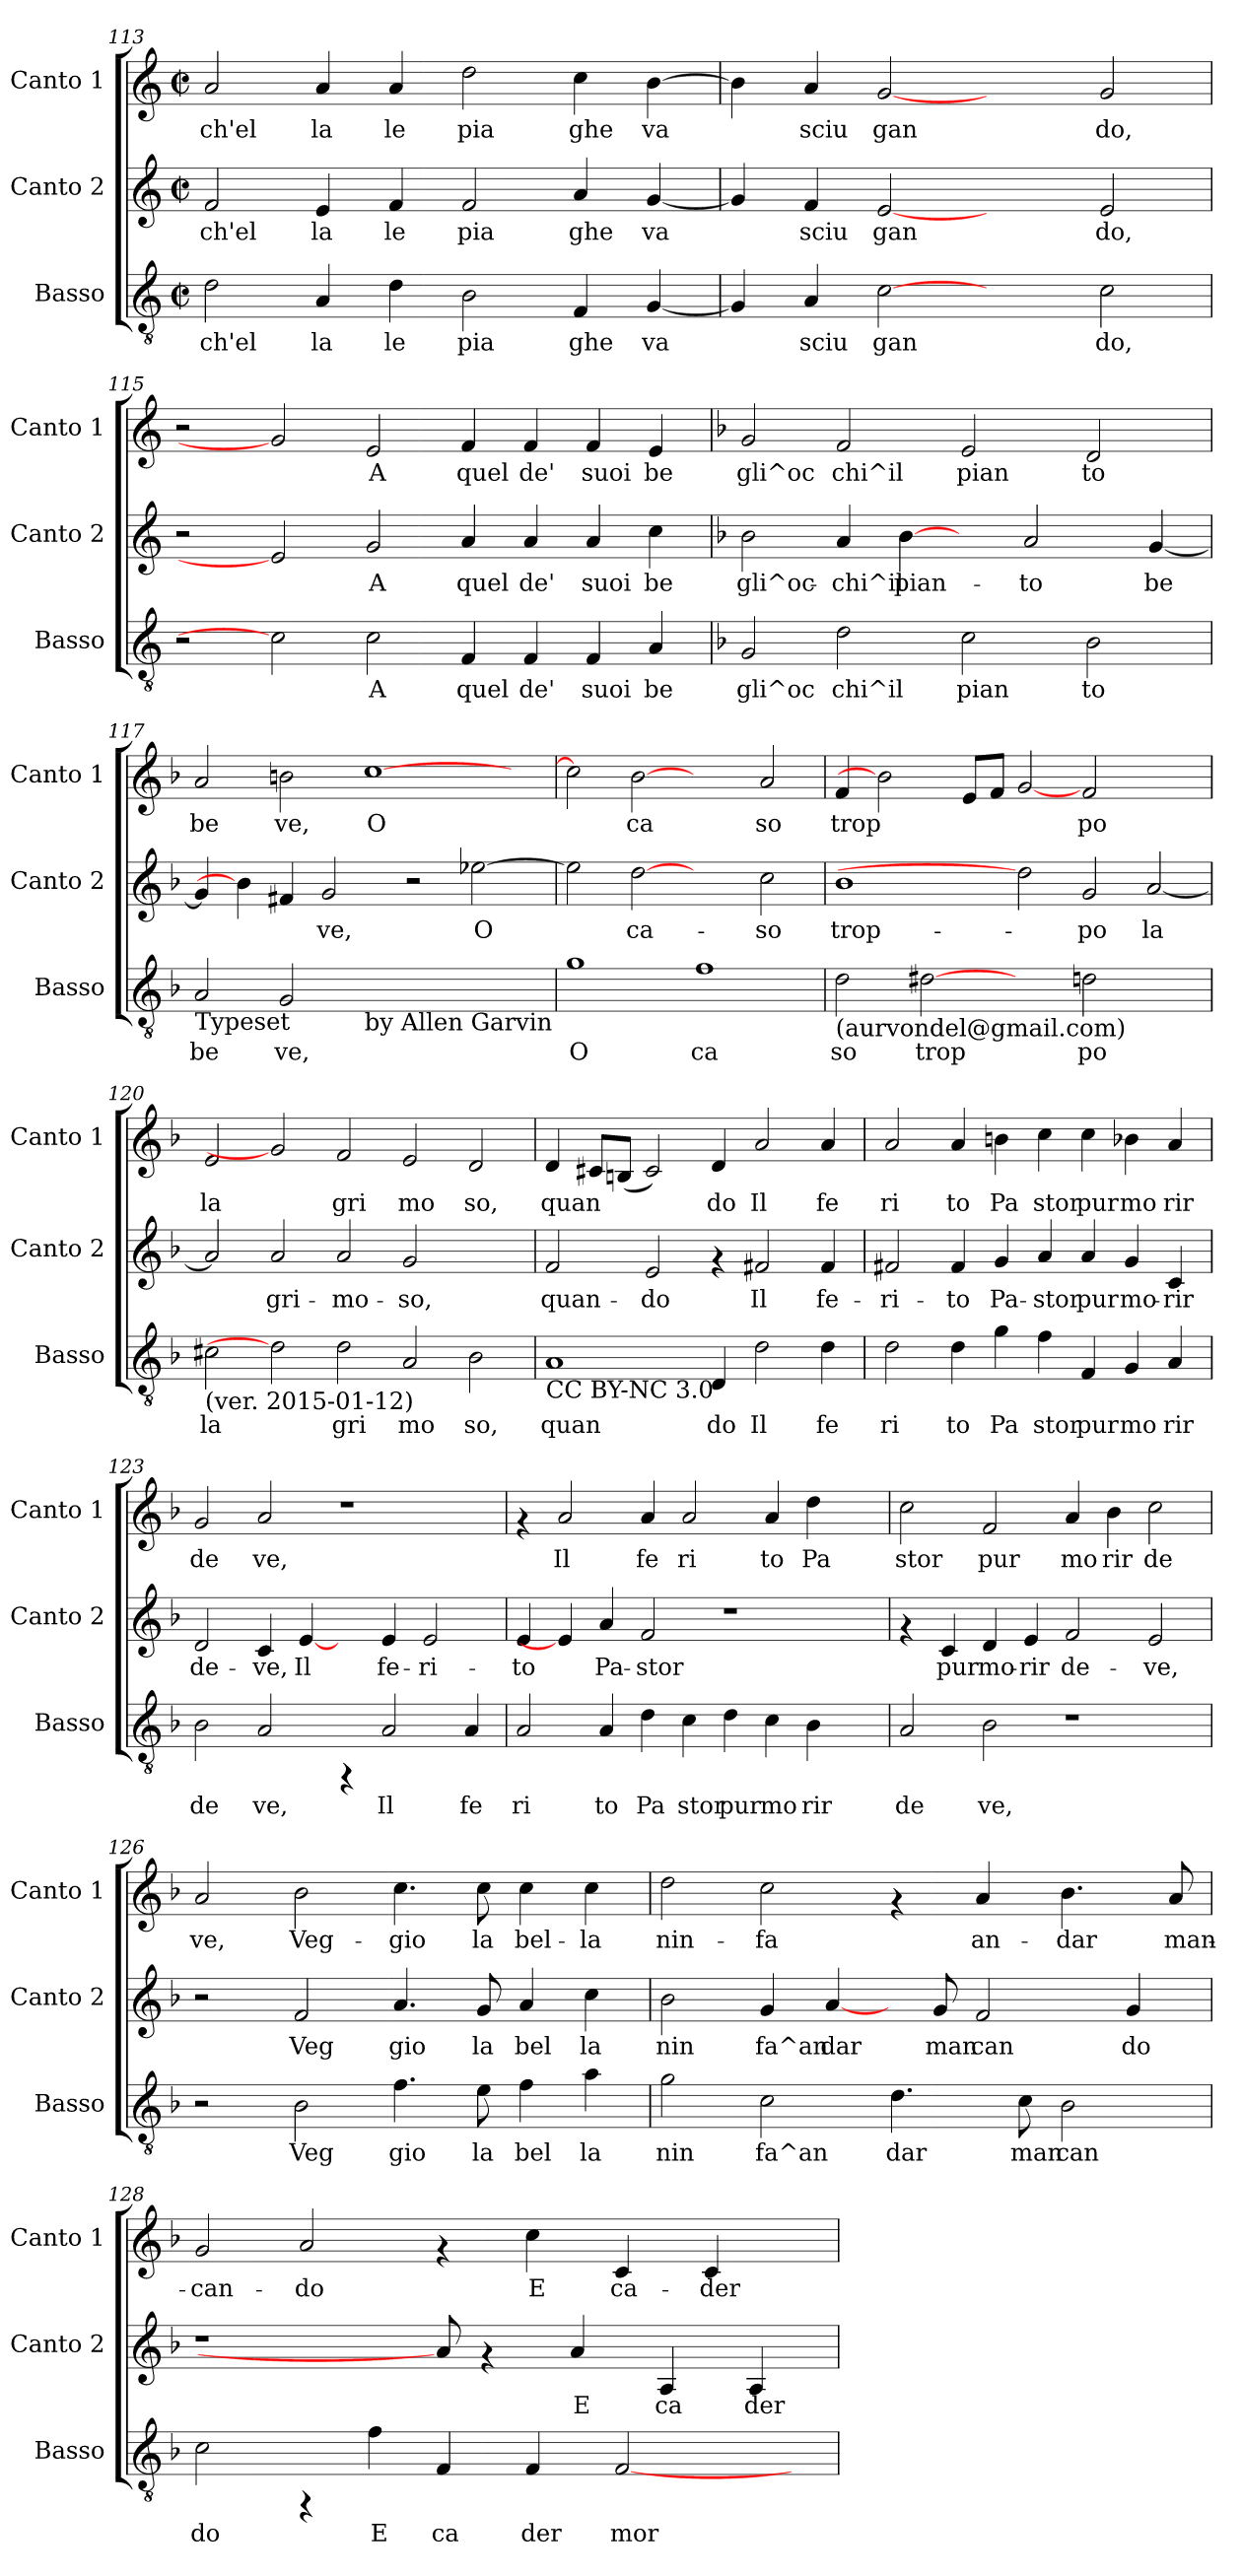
**kern	**text	**kern	**text	**kern	**text
*part3	*part3	*part2	*part2	*part1	*part1
*staff3	*staff3	*staff2	*staff2	*staff1	*staff1
*I"Basso	*	*I"Canto 2	*	*I"Canto 1	*
*I'Basso	*	*I'Canto 2	*	*I'Canto 1	*
*clefGv2	*	*clefG2	*	*clefG2	*
*ITrd-3c-5	*	*	*	*ITrd-3c-5	*
*k[b-]	*	*k[]	*	*k[b-]	*
*F:	*	*C:	*	*F:	*
*M2/2	*	*M2/2	*	*M2/2	*
*met(c|)	*	*met(c|)	*	*met(c|)	*
=113	=113	=113	=113	=113	=113
!	!LO:LY:b:cj	!	!LO:LY:b:cj	!	!LO:LY:b:cj
2g\	ch'el	2f/	ch'el	2dd/	ch'el
!	!LO:LY:b:cj	!	!LO:LY:b:cj	!	!LO:LY:b:cj
4d/	la	4e/	la	4dd/	la
!	!LO:LY:b:cj	!	!LO:LY:b:cj	!	!LO:LY:b:cj
4g\	le	4f/	le	4dd/	le
!	!LO:LY:b:cj	!	!LO:LY:b:cj	!	!LO:LY:b:cj
2e\	pia	2f/	pia	2gg\	pia
!	!LO:LY:b:cj	!	!LO:LY:b:cj	!	!LO:LY:b:cj
4B-/	ghe	4a/	ghe	4ff\	ghe
!	!LO:LY:b:cj	!	!LO:LY:b:cj	!	!LO:LY:b:cj
[<4c/	va	[<4g/	va	[>4ee\	va
=114	=114	=114	=114	=114	=114
!	!LO:LY:b:cj	!	!LO:LY:b:cj	!	!LO:LY:b:cj
4c/]	.	4g/]	.	4ee\]	.
!	!LO:LY:b:cj	!	!LO:LY:b:cj	!	!LO:LY:b:cj
4d/	sciu	4f/	sciu	4dd/	sciu
!	!LO:LY:b:cj	!	!LO:LY:b:cj	!	!LO:LY:b:cj
[2f	gan	[2e	gan	[2cc	gan
2ryy	.	2ryy	.	2ryy	.
!	!LO:LY:b:cj	!	!LO:LY:b:cj	!	!LO:LY:b:cj
2f\	do,	2e/	do,	2cc/	do,
=115	=115	=115	=115	=115	=115
2r	.	2r	.	2r	.
2f]	.	2e]	.	2cc]	.
!	!LO:LY:b:cj	!	!LO:LY:b:cj	!	!LO:LY:b:cj
2f\	A	2g/	A	2a/	A
!	!LO:LY:b:cj	!	!LO:LY:b:cj	!	!LO:LY:b:cj
4B-/	quel	4a/	quel	4b-/	quel
!	!LO:LY:b:cj	!	!LO:LY:b:cj	!	!LO:LY:b:cj
4B-/	de'	4a/	de'	4b-/	de'
!	!LO:LY:b:cj	!	!LO:LY:b:cj	!	!LO:LY:b:cj
4B-/	suoi	4a/	suoi	4b-/	suoi
!	!LO:LY:b:cj	!	!LO:LY:b:cj	!	!LO:LY:b:cj
4d/	be	4cc\	be	4a/	be
!!LO:PB:g=z
=116	=116	=116	=116	=116	=116
*k[b-e-]	*	*k[b-]	*	*k[b-e-]	*
*B-:	*	*F:	*	*B-:	*
!	!LO:LY:b:cj	!	!LO:LY:b:cj	!	!LO:LY:b:cj
2c/	gli^oc	2b-\	gli^oc-	2cc/	gli^oc
!	!LO:LY:b:cj	!	!LO:LY:b:cj	!	!LO:LY:b:cj
2g\	chi^il	4a/	-chi^il	2b-/	chi^il
!	!	!	!LO:LY:b:cj	!	!
.	.	[4b-\	pian-	.	.
!	!LO:LY:b:cj	!	!	!	!LO:LY:b:cj
2f\	pian	4ryy	.	2a/	pian
!	!	!	!LO:LY:b:cj	!	!
.	.	2a/	-to	.	.
!	!LO:LY:b:cj	!	!	!	!LO:LY:b:cj
2e-\	to	.	.	2g/	to
!	!	!	!LO:LY:b:cj	!	!
.	.	[<4g/	be-	.	.
=117	=117	=117	=117	=117	=117
!LO:TX:b:t=Typeset	!	!	!	!	!
!	!LO:LY:b:cj	!	!LO:LY:b:cj	!	!LO:LY:b:cj
2d/	be	4g/]	--	2dd/	be
.	.	4b-\]	.	.	.
!	!LO:LY:b:cj	!	!LO:LY:b:cj	!	!LO:LY:b:cj
2c/	ve,	4f#/	--	2een\	ve,
!	!	!	!LO:LY:b:cj	!	!
.	.	2g/	-ve,	.	.
!LO:TX:b:t=by Allen Garvin	!	!	!	!	!
!	!	!	!	!	!LO:LY:b:cj
1ryy	.	.	.	[>1ff	O
.	.	2r	.	.	.
!	!	!	!LO:LY:b:cj	!	!
.	.	[>2ee-X\	O	.	.
4ryy	.	.	.	4ryy	.
=118	=118	=118	=118	=118	=118
!	!LO:LY:b:cj	!	!LO:LY:b:cj	!	!LO:LY:b:cj
1cc	O	2ee-\]	.	2ff\]	.
!	!	!	!LO:LY:b:cj	!	!LO:LY:b:cj
.	.	[2dd	ca-	[2ee-	ca
!	!LO:LY:b:cj	!	!	!	!
1b-	ca	2ryy	.	2ryy	.
!	!	!	!LO:LY:b:cj	!	!LO:LY:b:cj
.	.	2cc\	-so	2dd/	so
=119	=119	=119	=119	=119	=119
!LO:TX:b:t=(aurvondel@gmail.com)	!	!	!	!	!
!	!LO:LY:b:cj	!	!LO:LY:b:cj	!	!LO:LY:a:cj
2g\	so	1b-	trop-	4b-/	trop
.	.	.	.	2ee-]	.
!	!LO:LY:b:cj	!	!	!	!
[2g#X	trop	.	.	.	.
!	!	!	!	!	!LO:LY:a:cj
.	.	.	.	8a/L	.
!	!	!	!	!	!LO:LY:a:cj
.	.	.	.	8b-/J	.
!	!	!	!	!	!LO:LY:a:cj
2ryy	.	2dd]	.	[2cc	.
!	!LO:LY:b:cj	!	!LO:LY:b:cj	!	!LO:LY:a:cj
2g\	po	2g/	-po	2b-/	po
!	!	!	!LO:LY:b:cj	!	!
2ryy	.	[<2a/	la-	2ryy	.
=120	=120	=120	=120	=120	=120
!LO:TX:b:t=(ver. 2015-01-12)	!	!	!	!	!
!	!LO:LY:b:cj	!	!LO:LY:b:cj	!	!LO:LY:a:cj
2f#X\	la	2a/]	--	2a/	la
!	!	!	!LO:LY:b:cj	!	!
2g#]	.	2a/	-gri-	2cc]	.
!	!LO:LY:b:cj	!	!LO:LY:b:cj	!	!LO:LY:a:cj
2g\	gri	2a/	-mo-	2b-/	gri
!	!LO:LY:b:cj	!	!LO:LY:b:cj	!	!LO:LY:a:cj
2d/	mo	2g/	-so,	2a/	mo
!	!LO:LY:b:cj	!	!	!	!LO:LY:a:cj
2e-\	so,	2ryy	.	2g/	so,
=121	=121	=121	=121	=121	=121
!LO:TX:b:t=CC BY-NC 3.0	!	!	!	!	!
!	!LO:LY:b:cj	!	!LO:LY:b:cj	!	!LO:LY:a:cj
1d	quan	2f/	quan-	4g/	quan
!	!	!	!	!	!LO:LY:a:cj
.	.	.	.	8f#X/L	.
!	!	!	!	!	!LO:LY:a:cj
.	.	.	.	(>8en/J	.
!	!	!	!LO:LY:b:cj	!	!LO:LY:a:cj
.	.	2e/	-do	2f#/)	.
!	!LO:LY:b:cj	!	!	!	!LO:LY:a:cj
4G/	do	4rf	.	4g/	do
!	!LO:LY:b:cj	!	!LO:LY:b:cj	!	!LO:LY:a:cj
2g\	Il	2f#X/	Il	2dd/	Il
!	!LO:LY:b:cj	!	!LO:LY:b:cj	!	!LO:LY:a:cj
4g\	fe	4f#/	fe-	4dd/	fe
!!LO:PB:g=z
=122	=122	=122	=122	=122	=122
!	!LO:LY:b:cj	!	!LO:LY:b:cj	!	!LO:LY:a:cj
2g\	ri	2f#X/	-ri-	2dd/	ri
!	!LO:LY:b:cj	!	!LO:LY:b:cj	!	!LO:LY:a:cj
4g\	to	4f#/	-to	4dd/	to
!	!LO:LY:b:cj	!	!LO:LY:b:cj	!	!LO:LY:a:cj
4cc\	Pa	4g/	Pa-	4een\	Pa
!	!LO:LY:b:cj	!	!LO:LY:b:cj	!	!LO:LY:a:cj
4b-\	stor	4a/	-stor	4ff\	stor
!	!LO:LY:b:cj	!	!LO:LY:b:cj	!	!LO:LY:a:cj
4B-/	pur	4a/	pur	4ff\	pur
!	!LO:LY:b:cj	!	!LO:LY:b:cj	!	!LO:LY:a:cj
4c/	mo	4g/	mo-	4ee-\	mo
!	!LO:LY:b:cj	!	!LO:LY:b:cj	!	!LO:LY:a:cj
4d/	rir	4c/	-rir	4dd/	rir
=123	=123	=123	=123	=123	=123
!	!LO:LY:b:cj	!	!LO:LY:b:cj	!	!LO:LY:b:cj
2e-\	de	2d/	de-	2cc/	de
!	!LO:LY:b:cj	!	!LO:LY:b:cj	!	!LO:LY:b:cj
2d/	ve,	4c/	-ve,	2dd/	ve,
!	!	!	!LO:LY:b:cj	!	!
.	.	[4e/	Il	.	.
4rFF	.	4ryy	.	1r	.
!	!LO:LY:b:cj	!	!LO:LY:b:cj	!	!
2d/	Il	4e/	fe-	.	.
!	!	!	!LO:LY:b:cj	!	!
.	.	2e/	-ri-	.	.
!	!LO:LY:b:cj	!	!	!	!
4d/	fe	.	.	.	.
=124	=124	=124	=124	=124	=124
!	!LO:LY:b:cj	!	!LO:LY:b:cj	!	!
2d/	ri	4e/	-to	4rf	.
!	!	!	!	!	!LO:LY:b:cj
.	.	4e/]	.	2dd/	Il
!	!LO:LY:b:cj	!	!LO:LY:b:cj	!	!
4d/	to	4a/	Pa-	.	.
!	!LO:LY:b:cj	!	!LO:LY:b:cj	!	!LO:LY:b:cj
4g\	Pa	2f/	-stor	4dd/	fe
!	!LO:LY:b:cj	!	!	!	!LO:LY:b:cj
4f\	stor	.	.	2dd/	ri
!	!LO:LY:b:cj	!	!	!	!
4g\	pur	1r	.	.	.
!	!LO:LY:b:cj	!	!	!	!LO:LY:b:cj
4f\	mo	.	.	4dd/	to
!	!LO:LY:b:cj	!	!	!	!LO:LY:b:cj
4e-\	rir	.	.	4gg\	Pa
4ryy	.	.	.	4ryy	.
=125	=125	=125	=125	=125	=125
!	!LO:LY:b:cj	!	!	!	!LO:LY:b:cj
2d/	de	4rf	.	2ff\	stor
!	!	!	!LO:LY:b:cj	!	!
.	.	4c/	pur	.	.
!	!LO:LY:b:cj	!	!LO:LY:b:cj	!	!LO:LY:b:cj
2e-\	ve,	4d/	mo-	2b-/	pur
!	!	!	!LO:LY:b:cj	!	!
.	.	4e/	-rir	.	.
!	!	!	!LO:LY:b:cj	!	!LO:LY:b:cj
1r	.	2f/	de-	4dd/	mo
!	!	!	!	!	!LO:LY:b:cj
.	.	.	.	4ee-\	rir
!	!	!	!LO:LY:b:cj	!	!LO:LY:b:cj
.	.	2e/	-ve,	2ff\	de
!!LO:LB:g=z
=126	=126	=126	=126	=126	=126
!	!	!	!	!	!LO:LY:b:cj
2r	.	2r	.	2dd/	ve,
!	!LO:LY:b:cj	!	!LO:LY:b:cj	!	!LO:LY:b:cj
2e-\	Veg	2f/	Veg	2ee-\	Veg-
!	!LO:LY:b:cj	!	!LO:LY:b:cj	!	!LO:LY:b:cj
4.b-\	gio	4.a/	gio	4.ff\	-gio
!	!LO:LY:b:cj	!	!LO:LY:b:cj	!	!LO:LY:b:cj
8a\	la	8g/	la	8ff\	la
!	!LO:LY:b:cj	!	!LO:LY:b:cj	!	!LO:LY:b:cj
4b-\	bel	4a/	bel	4ff\	bel-
!	!LO:LY:b:cj	!	!LO:LY:b:cj	!	!LO:LY:b:cj
4dd\	la	4cc\	la	4ff\	-la
=127	=127	=127	=127	=127	=127
!	!LO:LY:b:cj	!	!LO:LY:b:cj	!	!LO:LY:b:cj
2cc\	nin	2b-\	nin	2gg\	nin-
!	!LO:LY:b:cj	!	!LO:LY:b:cj	!	!LO:LY:b:cj
2f\	fa^an	4g/	fa^an	2ff\	-fa
!	!	!	!LO:LY:b:cj	!	!
.	.	[4a/	dar	.	.
!	!LO:LY:b:cj	!	!	!	!
4.g\	dar	8ryy	.	4rf	.
!	!	!	!LO:LY:b:cj	!	!
.	.	8g/	man	.	.
!	!	!	!LO:LY:b:cj	!	!LO:LY:b:cj
.	.	2f/	can	4dd/	an-
!	!LO:LY:b:cj	!	!	!	!
8f\	man	.	.	.	.
!	!LO:LY:b:cj	!	!	!	!LO:LY:b:cj
2e-\	can	.	.	4.ee-\	-dar
!	!	!	!LO:LY:b:cj	!	!
.	.	4g/	do	.	.
!	!	!	!	!	!LO:LY:b:cj
.	.	.	.	8dd/	man-
=128	=128	=128	=128	=128	=128
!	!LO:LY:b:cj	!	!	!	!LO:LY:b:cj
2f\	do	1r	.	2cc/	-can-
!	!	!	!	!	!LO:LY:b:cj
4rFF	.	.	.	2dd/	-do
!	!LO:LY:b:cj	!	!	!	!
4b-\	E	.	.	.	.
!	!LO:LY:b:cj	!	!	!	!
4B-/	ca	8a/]	.	4rf	.
.	.	4rf	.	.	.
!	!LO:LY:b:cj	!	!	!	!LO:LY:b:cj
4B-/	der	.	.	4ff\	E
!	!	!	!LO:LY:b:cj	!	!
.	.	4a/	E	.	.
!	!LO:LY:b:cj	!	!	!	!LO:LY:b:cj
[<2B-/	mor	.	.	4f/	ca-
!	!	!	!LO:LY:b:cj	!	!
.	.	4A/	ca	.	.
!	!	!	!	!	!LO:LY:b:cj
.	.	.	.	4f/	-der
!	!	!	!LO:LY:b:cj	!	!
.	.	4A/	der	.	.
8ryy	.	.	.	8ryy	.
=	=	=	=	=	=
*-	*-	*-	*-	*-	*-
